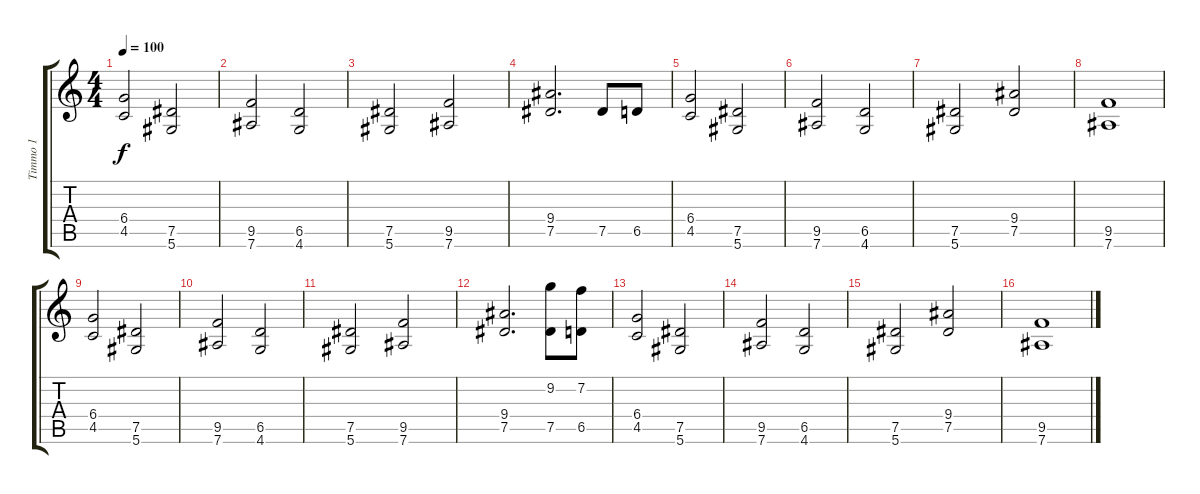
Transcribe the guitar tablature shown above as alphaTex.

\track ("Timmo 1" "Timmo 1") {instrument distortionguitar}
\staff {score tabs}
\tuning (Eb4 Bb3 Gb3 Db3 Ab2 Eb2) {hide}
\ts (4 4)
\tempo 100
\clef g2
\ks c
(6.4 4.5).2{dy f} (7.5 5.6).2 |
(9.5 7.6).2 (6.5 4.6).2 |
(7.5 5.6).2 (9.5 7.6).2 |
(9.4 7.5).2{d} 7.5.8 6.5.8 |
(6.4 4.5).2 (7.5 5.6).2 |
(9.5 7.6).2 (6.5 4.6).2 |
(7.5 5.6).2 (9.4 7.5).2 |
(9.5 7.6).1 |
(6.4 4.5).2 (7.5 5.6).2 |
(9.5 7.6).2 (6.5 4.6).2 |
(7.5 5.6).2 (9.5 7.6).2 |
(9.4 7.5).2{d} (9.2 7.5).8 (7.2 6.5).8 |
(6.4 4.5).2 (7.5 5.6).2 |
(9.5 7.6).2 (6.5 4.6).2 |
(7.5 5.6).2 (9.4 7.5).2 |
(9.5 7.6).1
